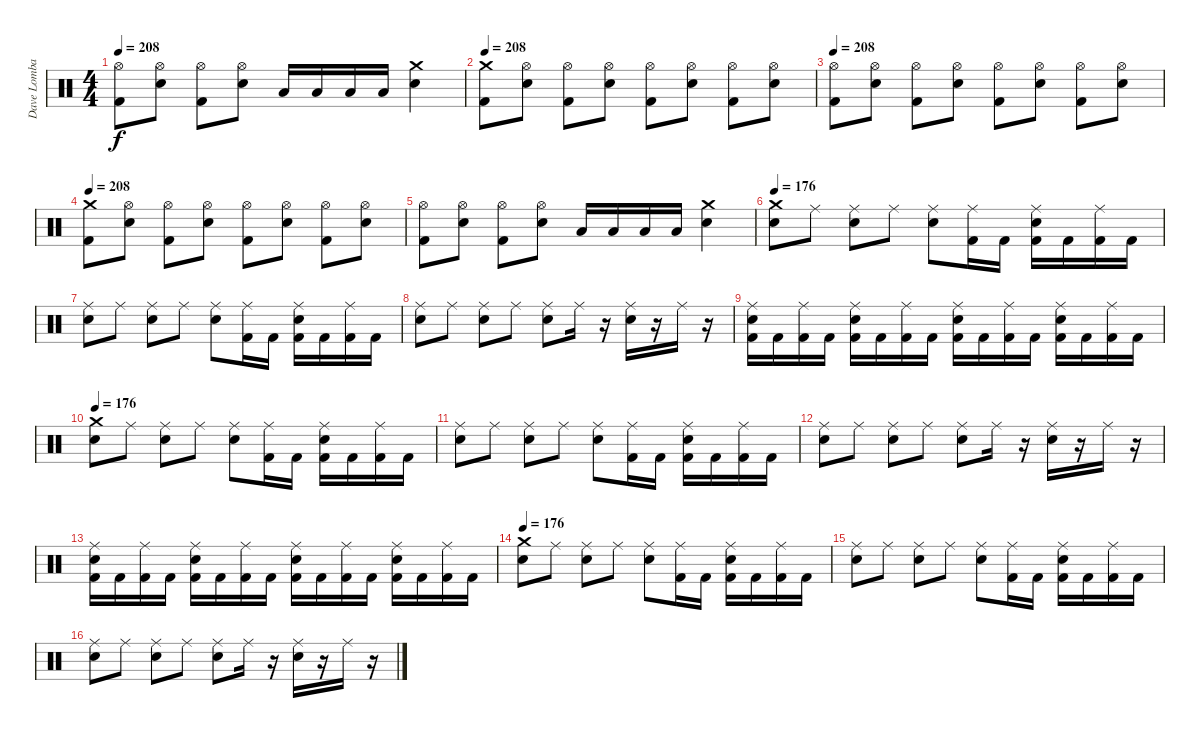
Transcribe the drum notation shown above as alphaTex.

\track ("Dave Lombardo" "Dave Lomba") {instrument percussion}
\staff {score}
\articulation defaults
\ts (4 4)
\tempo 208
\clef neutral
\ks c
("Hi-Hat (open)" "Kick (hit) 2").8{dy f} ("Electric Snare (hit)" "Hi-Hat (open)").8 ("Kick (hit) 2" "Hi-Hat (open)").8 ("Electric Snare (hit)" "Hi-Hat (open)").8 "Low Tom (hit)".16 "Low Tom (hit)".16 "Low Tom (hit)".16 "Low Tom (hit)".16 ("Crash medium (hit)" "Electric Snare (hit)").4 |
\tempo 208
("Crash medium (hit)" "Kick (hit) 2").8 ("Electric Snare (hit)" "Hi-Hat (open)").8 ("Kick (hit) 2" "Hi-Hat (open)").8 ("Electric Snare (hit)" "Hi-Hat (open)").8 ("Kick (hit) 2" "Hi-Hat (open)").8 ("Electric Snare (hit)" "Hi-Hat (open)").8 ("Kick (hit) 2" "Hi-Hat (open)").8 ("Electric Snare (hit)" "Hi-Hat (open)").8 |
\tempo 208
("Hi-Hat (open)" "Kick (hit) 2").8 ("Electric Snare (hit)" "Hi-Hat (open)").8 ("Kick (hit) 2" "Hi-Hat (open)").8 ("Electric Snare (hit)" "Hi-Hat (open)").8 ("Kick (hit) 2" "Hi-Hat (open)").8 ("Electric Snare (hit)" "Hi-Hat (open)").8 ("Kick (hit) 2" "Hi-Hat (open)").8 ("Electric Snare (hit)" "Hi-Hat (open)").8 |
\tempo 208
("Crash medium (hit)" "Kick (hit) 2").8 ("Electric Snare (hit)" "Hi-Hat (open)").8 ("Kick (hit) 2" "Hi-Hat (open)").8 ("Electric Snare (hit)" "Hi-Hat (open)").8 ("Kick (hit) 2" "Hi-Hat (open)").8 ("Electric Snare (hit)" "Hi-Hat (open)").8 ("Kick (hit) 2" "Hi-Hat (open)").8 ("Electric Snare (hit)" "Hi-Hat (open)").8 |
("Hi-Hat (open)" "Kick (hit) 2").8 ("Electric Snare (hit)" "Hi-Hat (open)").8 ("Kick (hit) 2" "Hi-Hat (open)").8 ("Electric Snare (hit)" "Hi-Hat (open)").8 "Low Tom (hit)".16 "Low Tom (hit)".16 "Low Tom (hit)".16 "Low Tom (hit)".16 ("Crash medium (hit)" "Electric Snare (hit)").4 |
\tempo 176
("Electric Snare (hit)" "Crash medium (hit)").8 "Ride (middle)".8 ("Electric Snare (hit)" "Ride (middle)").8 "Ride (middle)".8 ("Electric Snare (hit)" "Ride (middle)").8 ("Kick (hit) 2" "Ride (middle)").16 "Kick (hit) 2".16 ("Kick (hit) 2" "Electric Snare (hit)" "Ride (middle)").16 "Kick (hit) 2".16 ("Kick (hit) 2" "Ride (middle)").16 "Kick (hit) 2".16 |
("Electric Snare (hit)" "Ride (middle)").8 "Ride (middle)".8 ("Electric Snare (hit)" "Ride (middle)").8 "Ride (middle)".8 ("Electric Snare (hit)" "Ride (middle)").8 ("Kick (hit) 2" "Ride (middle)").16 "Kick (hit) 2".16 ("Kick (hit) 2" "Electric Snare (hit)" "Ride (middle)").16 "Kick (hit) 2".16 ("Kick (hit) 2" "Ride (middle)").16 "Kick (hit) 2".16 |
("Electric Snare (hit)" "Ride (middle)").8 "Ride (middle)".8 ("Electric Snare (hit)" "Ride (middle)").8 "Ride (middle)".8 ("Electric Snare (hit)" "Ride (middle)").8 "Ride (middle)".16 r.16 ("Electric Snare (hit)" "Ride (middle)").16 r.16 "Ride (middle)".16 r.16 |
("Kick (hit) 2" "Electric Snare (hit)" "Ride (middle)").16 "Kick (hit) 2".16 ("Kick (hit) 2" "Ride (middle)").16 "Kick (hit) 2".16 ("Kick (hit) 2" "Electric Snare (hit)" "Ride (middle)").16 "Kick (hit) 2".16 ("Kick (hit) 2" "Ride (middle)").16 "Kick (hit) 2".16 ("Kick (hit) 2" "Electric Snare (hit)" "Ride (middle)").16 "Kick (hit) 2".16 ("Kick (hit) 2" "Ride (middle)").16 "Kick (hit) 2".16 ("Kick (hit) 2" "Electric Snare (hit)" "Ride (middle)").16 "Kick (hit) 2".16 ("Kick (hit) 2" "Ride (middle)").16 "Kick (hit) 2".16 |
\tempo 176
("Electric Snare (hit)" "Crash medium (hit)").8 "Ride (middle)".8 ("Electric Snare (hit)" "Ride (middle)").8 "Ride (middle)".8 ("Electric Snare (hit)" "Ride (middle)").8 ("Kick (hit) 2" "Ride (middle)").16 "Kick (hit) 2".16 ("Kick (hit) 2" "Electric Snare (hit)" "Ride (middle)").16 "Kick (hit) 2".16 ("Kick (hit) 2" "Ride (middle)").16 "Kick (hit) 2".16 |
("Electric Snare (hit)" "Ride (middle)").8 "Ride (middle)".8 ("Electric Snare (hit)" "Ride (middle)").8 "Ride (middle)".8 ("Electric Snare (hit)" "Ride (middle)").8 ("Kick (hit) 2" "Ride (middle)").16 "Kick (hit) 2".16 ("Kick (hit) 2" "Electric Snare (hit)" "Ride (middle)").16 "Kick (hit) 2".16 ("Kick (hit) 2" "Ride (middle)").16 "Kick (hit) 2".16 |
("Electric Snare (hit)" "Ride (middle)").8 "Ride (middle)".8 ("Electric Snare (hit)" "Ride (middle)").8 "Ride (middle)".8 ("Electric Snare (hit)" "Ride (middle)").8 "Ride (middle)".16 r.16 ("Electric Snare (hit)" "Ride (middle)").16 r.16 "Ride (middle)".16 r.16 |
("Kick (hit) 2" "Electric Snare (hit)" "Ride (middle)").16 "Kick (hit) 2".16 ("Kick (hit) 2" "Ride (middle)").16 "Kick (hit) 2".16 ("Kick (hit) 2" "Electric Snare (hit)" "Ride (middle)").16 "Kick (hit) 2".16 ("Kick (hit) 2" "Ride (middle)").16 "Kick (hit) 2".16 ("Kick (hit) 2" "Electric Snare (hit)" "Ride (middle)").16 "Kick (hit) 2".16 ("Kick (hit) 2" "Ride (middle)").16 "Kick (hit) 2".16 ("Kick (hit) 2" "Electric Snare (hit)" "Ride (middle)").16 "Kick (hit) 2".16 ("Kick (hit) 2" "Ride (middle)").16 "Kick (hit) 2".16 |
\tempo 176
("Electric Snare (hit)" "Crash medium (hit)").8 "Ride (middle)".8 ("Electric Snare (hit)" "Ride (middle)").8 "Ride (middle)".8 ("Electric Snare (hit)" "Ride (middle)").8 ("Kick (hit) 2" "Ride (middle)").16 "Kick (hit) 2".16 ("Kick (hit) 2" "Electric Snare (hit)" "Ride (middle)").16 "Kick (hit) 2".16 ("Kick (hit) 2" "Ride (middle)").16 "Kick (hit) 2".16 |
("Electric Snare (hit)" "Ride (middle)").8 "Ride (middle)".8 ("Electric Snare (hit)" "Ride (middle)").8 "Ride (middle)".8 ("Electric Snare (hit)" "Ride (middle)").8 ("Kick (hit) 2" "Ride (middle)").16 "Kick (hit) 2".16 ("Kick (hit) 2" "Electric Snare (hit)" "Ride (middle)").16 "Kick (hit) 2".16 ("Kick (hit) 2" "Ride (middle)").16 "Kick (hit) 2".16 |
("Electric Snare (hit)" "Ride (middle)").8 "Ride (middle)".8 ("Electric Snare (hit)" "Ride (middle)").8 "Ride (middle)".8 ("Electric Snare (hit)" "Ride (middle)").8 "Ride (middle)".16 r.16 ("Electric Snare (hit)" "Ride (middle)").16 r.16 "Ride (middle)".16 r.16
